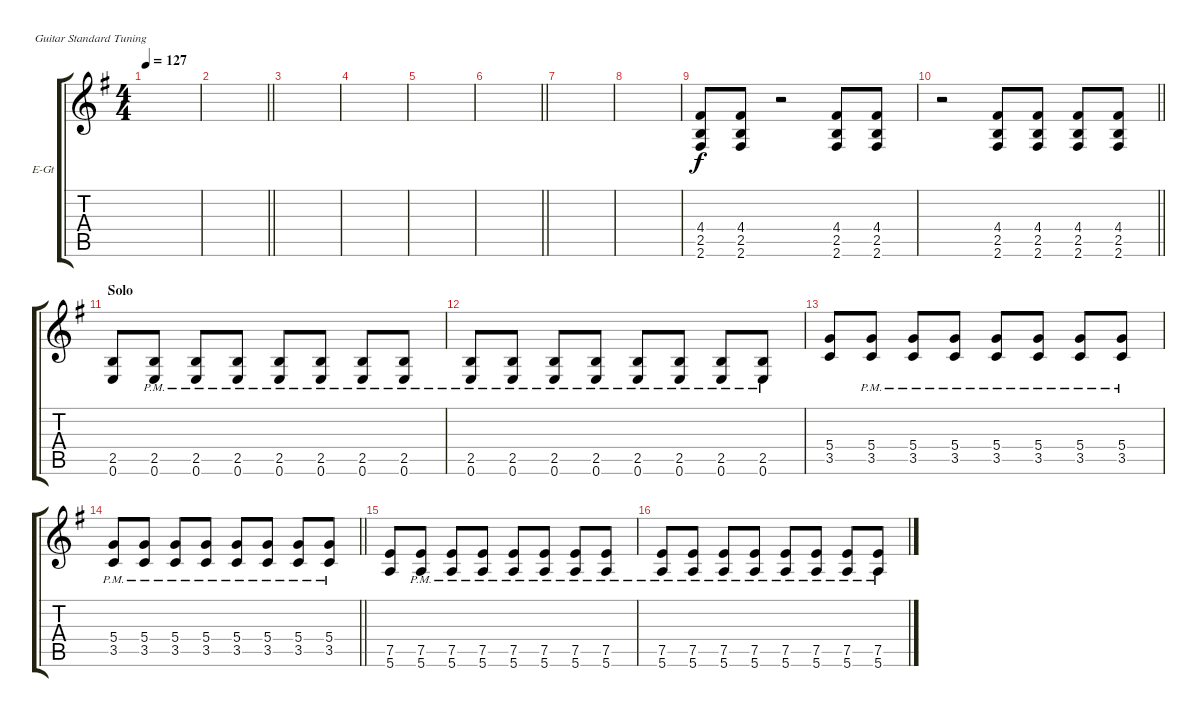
\bracketExtendMode groupsimilarinstruments
\firstSystemTrackNameOrientation horizontal
\otherSystemsTrackNameOrientation horizontal
\track ("guitar drive (Artur Potemkin)" "E-Gt") {instrument electricguitarclean}
\staff {score tabs}
\tuning (E4 B3 G3 D3 A2 E2)
\ts (4 4)
\tempo 127
\clef g2
\scale
0.333333
\ks eminor
|
\scale
0.333333
\barLineRight lightlight
|
\scale
0.333333 |
\scale
0.333333 |
\scale
0.333333 |
\scale
0.333333
\barLineRight lightlight
|
\scale
0.333333 |
\scale
0.333333 |
\scale
0.333333 (2.6 2.5 4.4).8 (4.4 2.6 2.5).8 r.2 (2.6 2.5 4.4).8 (4.4 2.6 2.5).8 |
\scale
0.333333
\barLineRight lightlight
r.2 (2.6 2.5 4.4).8 (4.4 2.6 2.5).8 (2.6 2.5 4.4).8 (4.4 2.6 2.5).8 |
\section ("" "Solo")
\scale
0.333333 (0.6 2.5).8 (2.5{pm} 0.6{pm}).8 (0.6{pm} 2.5{pm}).8 (0.6{pm} 2.5{pm}).8 (0.6{pm} 2.5{pm}).8 (0.6{pm} 2.5{pm}).8 (0.6{pm} 2.5{pm}).8 (0.6{pm} 2.5{pm}).8 |
\scale
0.333333 (2.5{pm} 0.6{pm}).8 (0.6{pm} 2.5{pm}).8 (0.6{pm} 2.5{pm}).8 (0.6{pm} 2.5{pm}).8 (0.6{pm} 2.5{pm}).8 (0.6{pm} 2.5{pm}).8 (0.6{pm} 2.5{pm}).8 (0.6{pm} 2.5{pm}).8 |
\scale
0.333333 (5.4 3.5).8 (3.5{pm} 5.4{pm}).8 (3.5{pm} 5.4{pm}).8 (3.5{pm} 5.4{pm}).8 (3.5{pm} 5.4{pm}).8 (3.5{pm} 5.4{pm}).8 (3.5{pm} 5.4{pm}).8 (3.5{pm} 5.4{pm}).8 |
\scale
0.333333
\barLineRight lightlight
(3.5{pm} 5.4{pm}).8 (3.5{pm} 5.4{pm}).8 (3.5{pm} 5.4{pm}).8 (3.5{pm} 5.4{pm}).8 (3.5{pm} 5.4{pm}).8 (3.5{pm} 5.4{pm}).8 (3.5{pm} 5.4{pm}).8 (3.5{pm} 5.4{pm}).8 |
\scale
0.333333 (5.6 7.5).8 (7.5{pm} 5.6{pm}).8 (7.5{pm} 5.6{pm}).8 (7.5{pm} 5.6{pm}).8 (7.5{pm} 5.6{pm}).8 (7.5{pm} 5.6{pm}).8 (7.5{pm} 5.6{pm}).8 (7.5{pm} 5.6{pm}).8 |
\scale
0.333333 (7.5{pm} 5.6{pm}).8 (7.5{pm} 5.6{pm}).8 (7.5{pm} 5.6{pm}).8 (7.5{pm} 5.6{pm}).8 (7.5{pm} 5.6{pm}).8 (7.5{pm} 5.6{pm}).8 (7.5{pm} 5.6{pm}).8 (7.5{pm} 5.6{pm}).8
